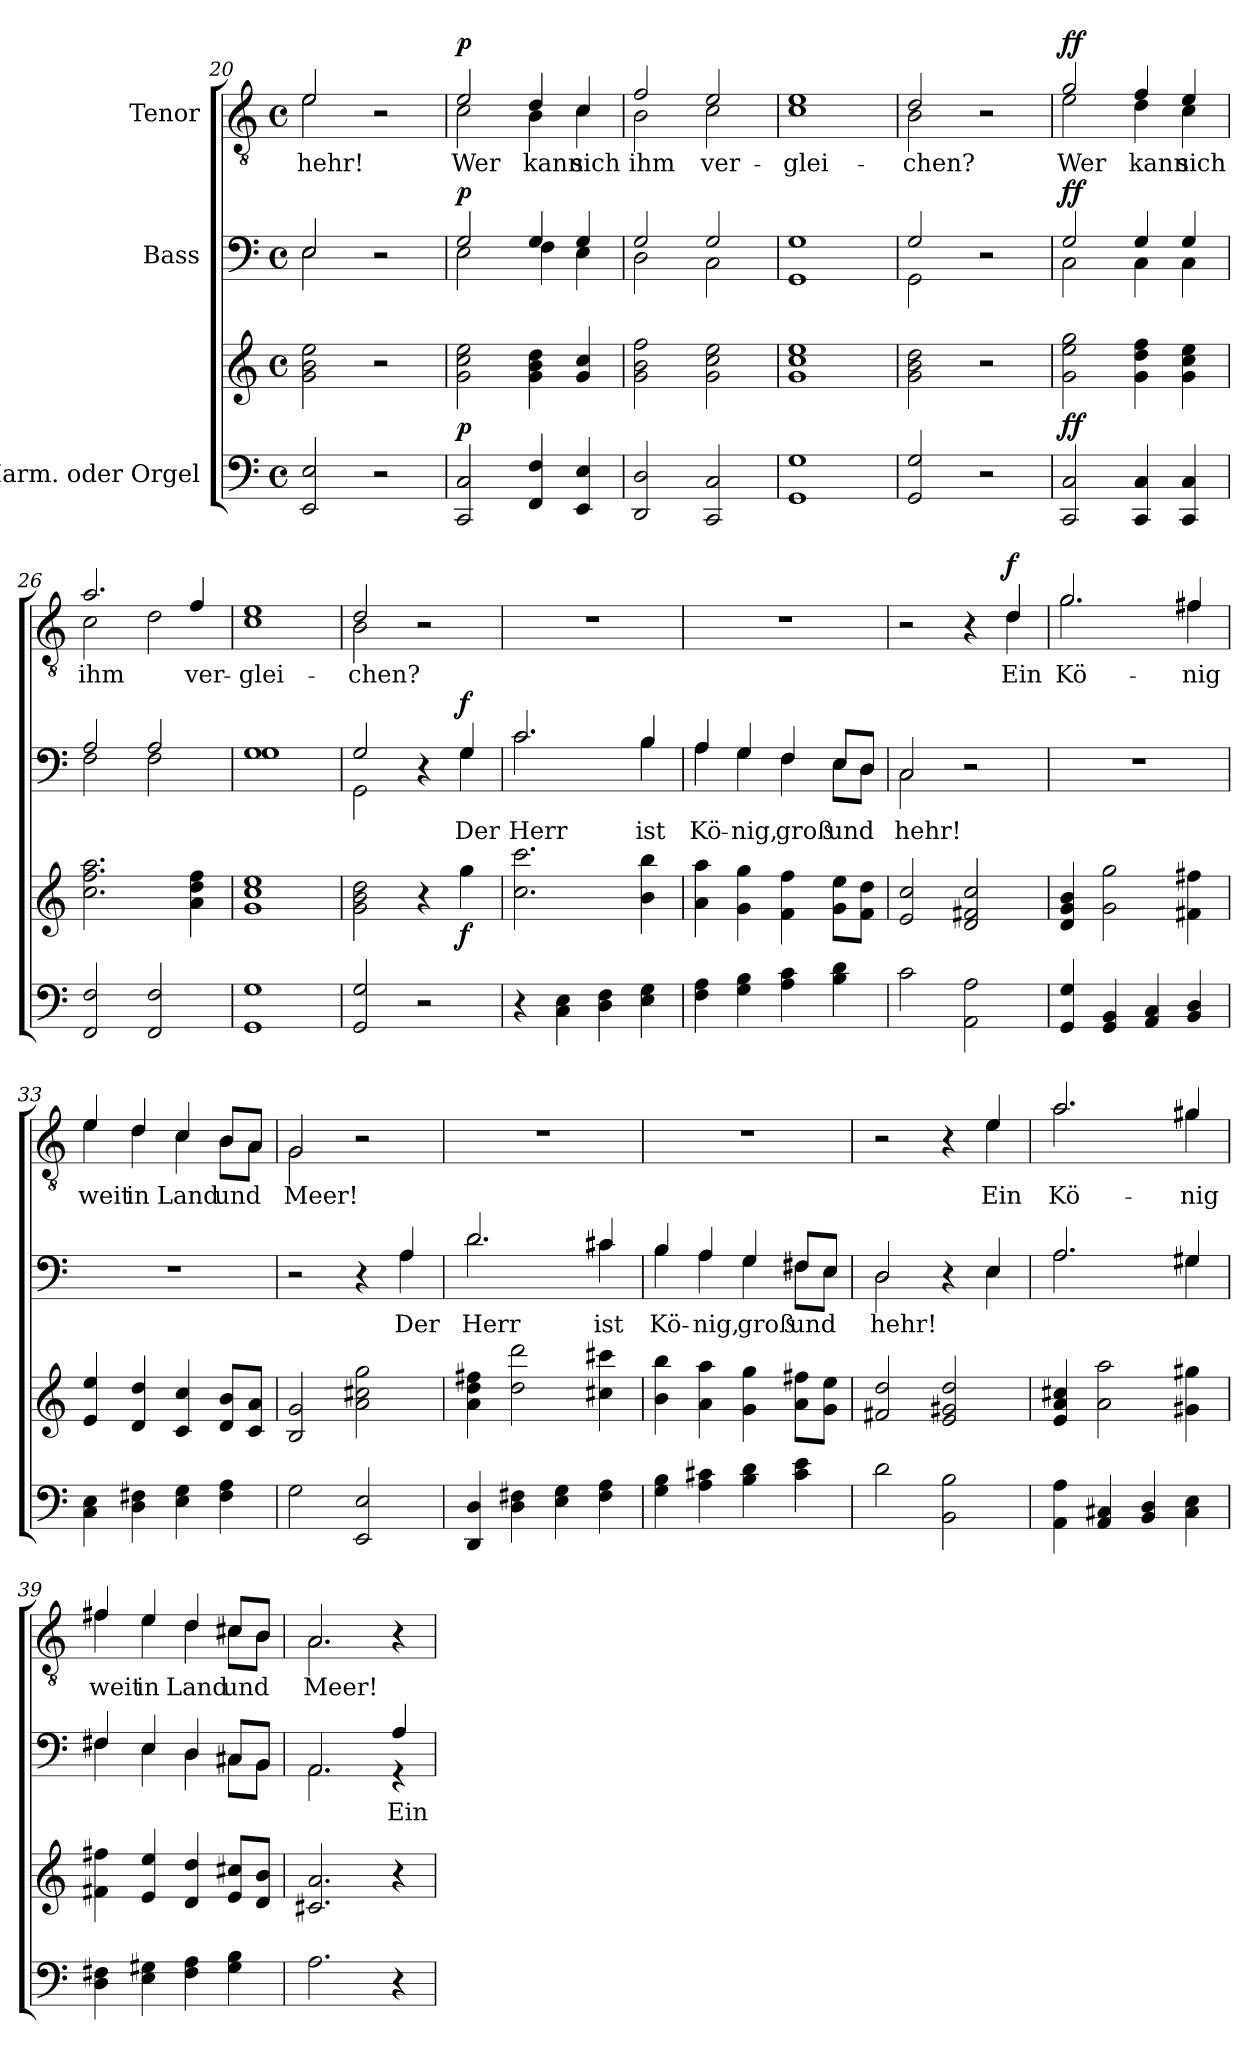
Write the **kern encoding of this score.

**kern	**kern	**dynam	**kern	**text	**dynam	**kern	**text	**dynam
*part3	*part3	*part3	*part2	*part2	*part2	*part1	*part1	*part1
*staff4	*staff3	*staff3/4	*staff2	*staff2	*staff2	*staff1	*staff1	*staff1
*I"Harm. oder Orgel	*	*	*I"Bass	*	*	*I"Tenor	*	*
*clefF4	*clefG2	*	*clefF4	*	*	*clefGv2	*	*
*k[]	*k[]	*	*k[]	*	*	*k[]	*	*
*M4/4	*M4/4	*	*M4/4	*	*	*M4/4	*	*
*met(c)	*met(c)	*	*met(c)	*	*	*met(c)	*	*
=20	=20	=20	=20	=20	=20	=20	=20	=20
*	*	*	*^	*	*	*^	*	*
2EE/ 2E/	2g\ 2b\ 2ee\	.	2E/	2E\	.	.	2e/	2e\	hehr!	.
2r	2r	.	2r	2ryy	.	.	2r	2ryy	.	.
=21	=21	=21	=21	=21	=21	=21	=21	=21	=21	=21
!	!	!LO:DY:a=2	!	!	!	!LO:DY:a	!	!	!	!LO:DY:a
2CC/ 2C/	2g\ 2cc\ 2ee\	p	2G/	2E\	.	p	2e/	2c\	Wer	p
4FF/ 4F/	4g\ 4b\ 4dd\	.	4G/	4F\	.	.	4d/	4B\	kann	.
4EE/ 4E/	4g/ 4cc/	.	4G/	4E\	.	.	4c/	4c\	sich	.
=22	=22	=22	=22	=22	=22	=22	=22	=22	=22	=22
2DD/ 2D/	2g\ 2b\ 2ff\	.	2G/	2D\	.	.	2f/	2B\	ihm	.
2CC/ 2C/	2g\ 2cc\ 2ee\	.	2G/	2C\	.	.	2e/	2c\	ver-	.
=23	=23	=23	=23	=23	=23	=23	=23	=23	=23	=23
1GG 1G	1g 1cc 1ee	.	1G	1GG	.	.	1e	1c	-glei-	.
=24	=24	=24	=24	=24	=24	=24	=24	=24	=24	=24
2GG/ 2G/	2g\ 2b\ 2dd\	.	2G/	2GG\	.	.	2d/	2B\	-chen?	.
2r	2r	.	2r	2ryy	.	.	2r	2ryy	.	.
=25	=25	=25	=25	=25	=25	=25	=25	=25	=25	=25
!	!	!LO:DY:a=2	!	!	!	!LO:DY:a	!	!	!	!LO:DY:a
2CC/ 2C/	2g\ 2ee\ 2gg\	ff	2G/	2C\	.	ff	2g/	2e\	Wer	ff
4CC/ 4C/	4g\ 4dd\ 4ff\	.	4G/	4C\	.	.	4f/	4d\	kann	.
4CC/ 4C/	4g\ 4cc\ 4ee\	.	4G/	4C\	.	.	4e/	4c\	sich	.
=26	=26	=26	=26	=26	=26	=26	=26	=26	=26	=26
2FF/ 2F/	2.cc\ 2.ff\ 2.aa\	.	2A/	2F\	.	.	2.a/	2c\	ihm	.
2FF/ 2F/	.	.	2A/	2F\	.	.	.	2d\	.	.
.	4a\ 4dd\ 4ff\	.	.	.	.	.	4f/	.	ver-	.
=27	=27	=27	=27	=27	=27	=27	=27	=27	=27	=27
1GG 1G	1g 1cc 1ee	.	1G	1G	.	.	1e	1c	-glei-	.
!!LO:LB:g=z	!!
=28	=28	=28	=28	=28	=28	=28	=28	=28	=28	=28
2GG/ 2G/	2g\ 2b\ 2dd\	.	2G/	2GG\	.	.	2d/	2B\	-chen?	.
2r	4r	.	4r	4ryy	.	.	2r	2ryy	.	.
!	!	!LO:DY:b	!	!	!	!LO:DY:a	!	!	!	!
.	4gg\	f	4G/	4G\	Der	f	.	.	.	.
*	*	*	*	*	*	*	*v	*v	*	*
=29	=29	=29	=29	=29	=29	=29	=29	=29	=29
4r	2.cc\ 2.ccc\	.	2.c/	2.c\	Herr	.	1r	.	.
4C\ 4E\	.	.	.	.	.	.	.	.	.
4D\ 4F\	.	.	.	.	.	.	.	.	.
4E\ 4G\	4b\ 4bb\	.	4B/	4B\	ist	.	.	.	.
=30	=30	=30	=30	=30	=30	=30	=30	=30	=30
4F\ 4A\	4a\ 4aa\	.	4A/	4A\	Kö-	.	1r	.	.
4G\ 4B\	4g\ 4gg\	.	4G/	4G\	-nig,	.	.	.	.
4A\ 4c\	4f\ 4ff\	.	4F/	4F\	groß	.	.	.	.
4B\ 4d\	8g\ 8ee\L	.	8E/L	8E\L	und	.	.	.	.
.	8f\ 8dd\J	.	8D/J	8D\J	.	.	.	.	.
=31	=31	=31	=31	=31	=31	=31	=31	=31	=31
*	*	*	*	*	*	*	*^	*	*
2c\	2e/ 2cc/	.	2C/	2C\	hehr!	.	2r	2ryy	.	.
2AA\ 2A\	2d/ 2f#X/ 2cc/	.	2r	2ryy	.	.	4r	4ryy	.	.
!	!	!	!	!	!	!	!	!	!	!LO:DY:a
.	.	.	.	.	.	.	4d/	4d\	Ein	f
*	*	*	*v	*v	*	*	*	*	*	*
=32	=32	=32	=32	=32	=32	=32	=32	=32	=32
4GG/ 4G/	4d/ 4g/ 4b/	.	1r	.	.	2.g/	2.g\	Kö-	.
4GG/ 4BB/	2g\ 2gg\	.	.	.	.	.	.	.	.
4AA/ 4C/	.	.	.	.	.	.	.	.	.
4BB/ 4D/	4f#X\ 4ff#X\	.	.	.	.	4f#X/	4f#\	-nig	.
=33	=33	=33	=33	=33	=33	=33	=33	=33	=33
4C\ 4E\	4e/ 4ee/	.	1r	.	.	4e/	4e\	weit	.
4D\ 4F#X\	4d/ 4dd/	.	.	.	.	4d/	4d\	in	.
4E\ 4G\	4c/ 4cc/	.	.	.	.	4c/	4c\	Land	.
4F#\ 4A\	8d/ 8b/L	.	.	.	.	8B/L	8B\L	und	.
.	8c/ 8a/J	.	.	.	.	8A/J	8A\J	.	.
=34	=34	=34	=34	=34	=34	=34	=34	=34	=34
*	*	*	*^	*	*	*	*	*	*
2G\	2B/ 2g/	.	2r	2ryy	.	.	2G/	2G\	Meer!	.
2EE/ 2E/	2a\ 2cc#X\ 2gg\	.	4r	4ryy	.	.	2r	2ryy	.	.
.	.	.	4A/	4A\	Der	.	.	.	.	.
*	*	*	*	*	*	*	*v	*v	*	*
=35	=35	=35	=35	=35	=35	=35	=35	=35	=35
4DD/ 4D/	4a\ 4dd\ 4ff#X\	.	2.d/	2.d\	Herr	.	1r	.	.
4D\ 4F#X\	2dd\ 2ddd\	.	.	.	.	.	.	.	.
4E\ 4G\	.	.	.	.	.	.	.	.	.
4F#\ 4A\	4cc#X\ 4ccc#X\	.	4c#X/	4c#\	ist	.	.	.	.
!!LO:PB:g=z
=36	=36	=36	=36	=36	=36	=36	=36	=36	=36
4G\ 4B\	4b\ 4bb\	.	4B/	4B\	Kö-	.	1r	.	.
4A\ 4c#X\	4a\ 4aa\	.	4A/	4A\	-nig,	.	.	.	.
4B\ 4d\	4g\ 4gg\	.	4G/	4G\	groß	.	.	.	.
4c#\ 4e\	8a\ 8ff#X\L	.	8F#X/L	8F#\L	und	.	.	.	.
.	8g\ 8ee\J	.	8E/J	8E\J	.	.	.	.	.
=37	=37	=37	=37	=37	=37	=37	=37	=37	=37
*	*	*	*	*	*	*	*^	*	*
2d\	2f#X/ 2dd/	.	2D/	2D\	hehr!	.	2r	2ryy	.	.
2BB\ 2B\	2e/ 2g#X/ 2dd/	.	4r	4ryy	.	.	4r	4ryy	.	.
.	.	.	4E/	4E\	.	.	4e/	4e\	Ein	.
=38	=38	=38	=38	=38	=38	=38	=38	=38	=38	=38
4AA\ 4A\	4e/ 4a/ 4cc#X/	.	2.A/	2.A\	.	.	2.a/	2.a\	Kö-	.
4AA/ 4C#X/	2a\ 2aa\	.	.	.	.	.	.	.	.	.
4BB/ 4D/	.	.	.	.	.	.	.	.	.	.
4C#\ 4E\	4g#X\ 4gg#X\	.	4G#X/	4G#\	.	.	4g#X/	4g#\	-nig	.
=39	=39	=39	=39	=39	=39	=39	=39	=39	=39	=39
4D\ 4F#X\	4f#X\ 4ff#X\	.	4F#X/	4F#\	.	.	4f#X/	4f#\	weit	.
4E\ 4G#X\	4e/ 4ee/	.	4E/	4E\	.	.	4e/	4e\	in	.
4F#\ 4A\	4d/ 4dd/	.	4D/	4D\	.	.	4d/	4d\	Land	.
4G#\ 4B\	8e/ 8cc#X/L	.	8C#X/L	8C#\L	.	.	8c#X/L	8c#\L	und	.
.	8d/ 8b/J	.	8BB/J	8BB\J	.	.	8B/J	8B\J	.	.
=40	=40	=40	=40	=40	=40	=40	=40	=40	=40	=40
2.A\	2.c#X/ 2.a/	.	2.AA/	2.AA\	.	.	2.A/	2.A\	Meer!	.
4r	4r	.	4A/	4r	Ein	.	4r	4ryy	.	.
*	*	*	*v	*v	*	*	*	*	*	*
*	*	*	*	*	*	*v	*v	*	*
=	=	=	=	=	=	=	=	=
*-	*-	*-	*-	*-	*-	*-	*-	*-
